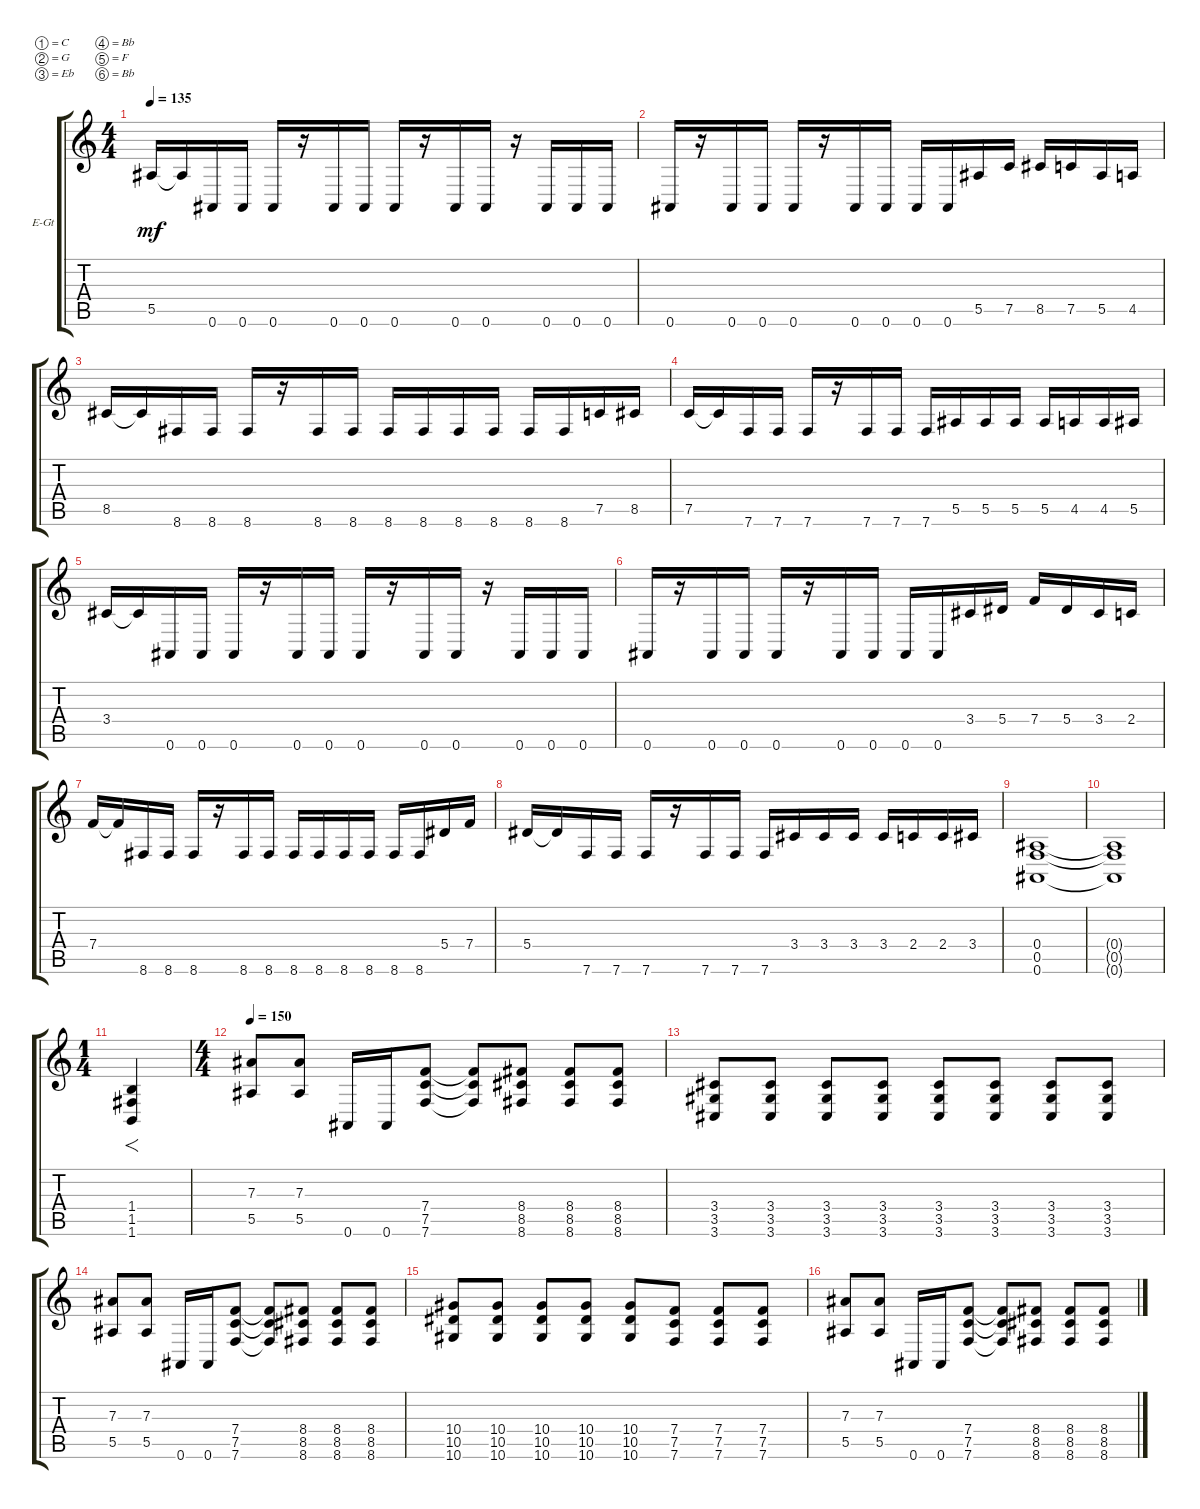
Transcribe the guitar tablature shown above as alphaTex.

\defaultSystemsLayout 4
\bracketExtendMode groupsimilarinstruments
\firstSystemTrackNameOrientation horizontal
\otherSystemsTrackNameOrientation horizontal
\track ("Electric Guitar" "E-Gt") {instrument distortionguitar}
\staff {score tabs}
\tuning (C4 G3 Eb3 Bb2 F2 Bb1)
\ts (4 4)
\tempo 135
\clef g2
\ks c
5.5.16{dy mf} 5.5{t}.16 0.6.16 0.6.16 0.6.16 r.16 0.6.16 0.6.16 0.6.16 r.16 0.6.16 0.6.16 r.16 0.6.16 0.6.16 0.6.16 |
0.6.16 r.16 0.6.16 0.6.16 0.6.16 r.16 0.6.16 0.6.16 0.6.16 0.6.16 5.5.16 7.5.16 8.5.16 7.5.16 5.5.16 4.5.16 |
8.5.16 8.5{t}.16 8.6.16 8.6.16 8.6.16 r.16 8.6.16 8.6.16 8.6.16 8.6.16 8.6.16 8.6.16 8.6.16 8.6.16 7.5.16 8.5.16 |
7.5.16 7.5{t}.16 7.6.16 7.6.16 7.6.16 r.16 7.6.16 7.6.16 7.6.16 5.5.16 5.5.16 5.5.16 5.5.16 4.5.16 4.5.16 5.5.16 |
3.4.16 3.4{t}.16 0.6.16 0.6.16 0.6.16 r.16 0.6.16 0.6.16 0.6.16 r.16 0.6.16 0.6.16 r.16 0.6.16 0.6.16 0.6.16 |
0.6.16 r.16 0.6.16 0.6.16 0.6.16 r.16 0.6.16 0.6.16 0.6.16 0.6.16 3.4.16 5.4.16 7.4.16 5.4.16 3.4.16 2.4.16 |
7.4.16 7.4{t}.16 8.6.16 8.6.16 8.6.16 r.16 8.6.16 8.6.16 8.6.16 8.6.16 8.6.16 8.6.16 8.6.16 8.6.16 5.4.16 7.4.16 |
5.4.16 5.4{t}.16 7.6.16 7.6.16 7.6.16 r.16 7.6.16 7.6.16 7.6.16 3.4.16 3.4.16 3.4.16 3.4.16 2.4.16 2.4.16 3.4.16 |
(0.4 0.5 0.6).1 |
(0.6{t} 0.5{t} 0.4{t}).1 |
\ts (1 4)
(1.4 1.5 1.6).4{f} |
\ts (4 4)
\tempo 150
(5.5 7.3).8 (7.3 5.5).8 0.6.16 0.6.16 (7.6 7.5 7.4).8 (7.6{t} 7.5{t} 7.4{t}).8 (8.5 8.4 8.6).8 (8.4 8.5 8.6).8 (8.6 8.5 8.4).8 |
(3.4 3.5 3.6).8 (3.6 3.5 3.4).8 (3.4 3.5 3.6).8 (3.6 3.5 3.4).8 (3.4 3.5 3.6).8 (3.4 3.5 3.6).8 (3.4 3.5 3.6).8 (3.4 3.5 3.6).8 |
(5.5 7.3).8 (7.3 5.5).8 0.6.16 0.6.16 (7.6 7.5 7.4).8 (7.6{t} 7.5{t} 7.4{t}).8 (8.5 8.4 8.6).8 (8.4 8.5 8.6).8 (8.6 8.5 8.4).8 |
(10.6 10.5 10.4).8 (10.6 10.5 10.4).8 (10.5 10.6 10.4).8 (10.6 10.5 10.4).8 (10.5 10.6 10.4).8 (7.6 7.5 7.4).8 (7.5 7.6 7.4).8 (7.6 7.5 7.4).8 |
(5.5 7.3).8 (7.3 5.5).8 0.6.16 0.6.16 (7.6 7.5 7.4).8 (7.6{t} 7.5{t} 7.4{t}).8 (8.5 8.4 8.6).8 (8.4 8.5 8.6).8 (8.6 8.5 8.4).8
